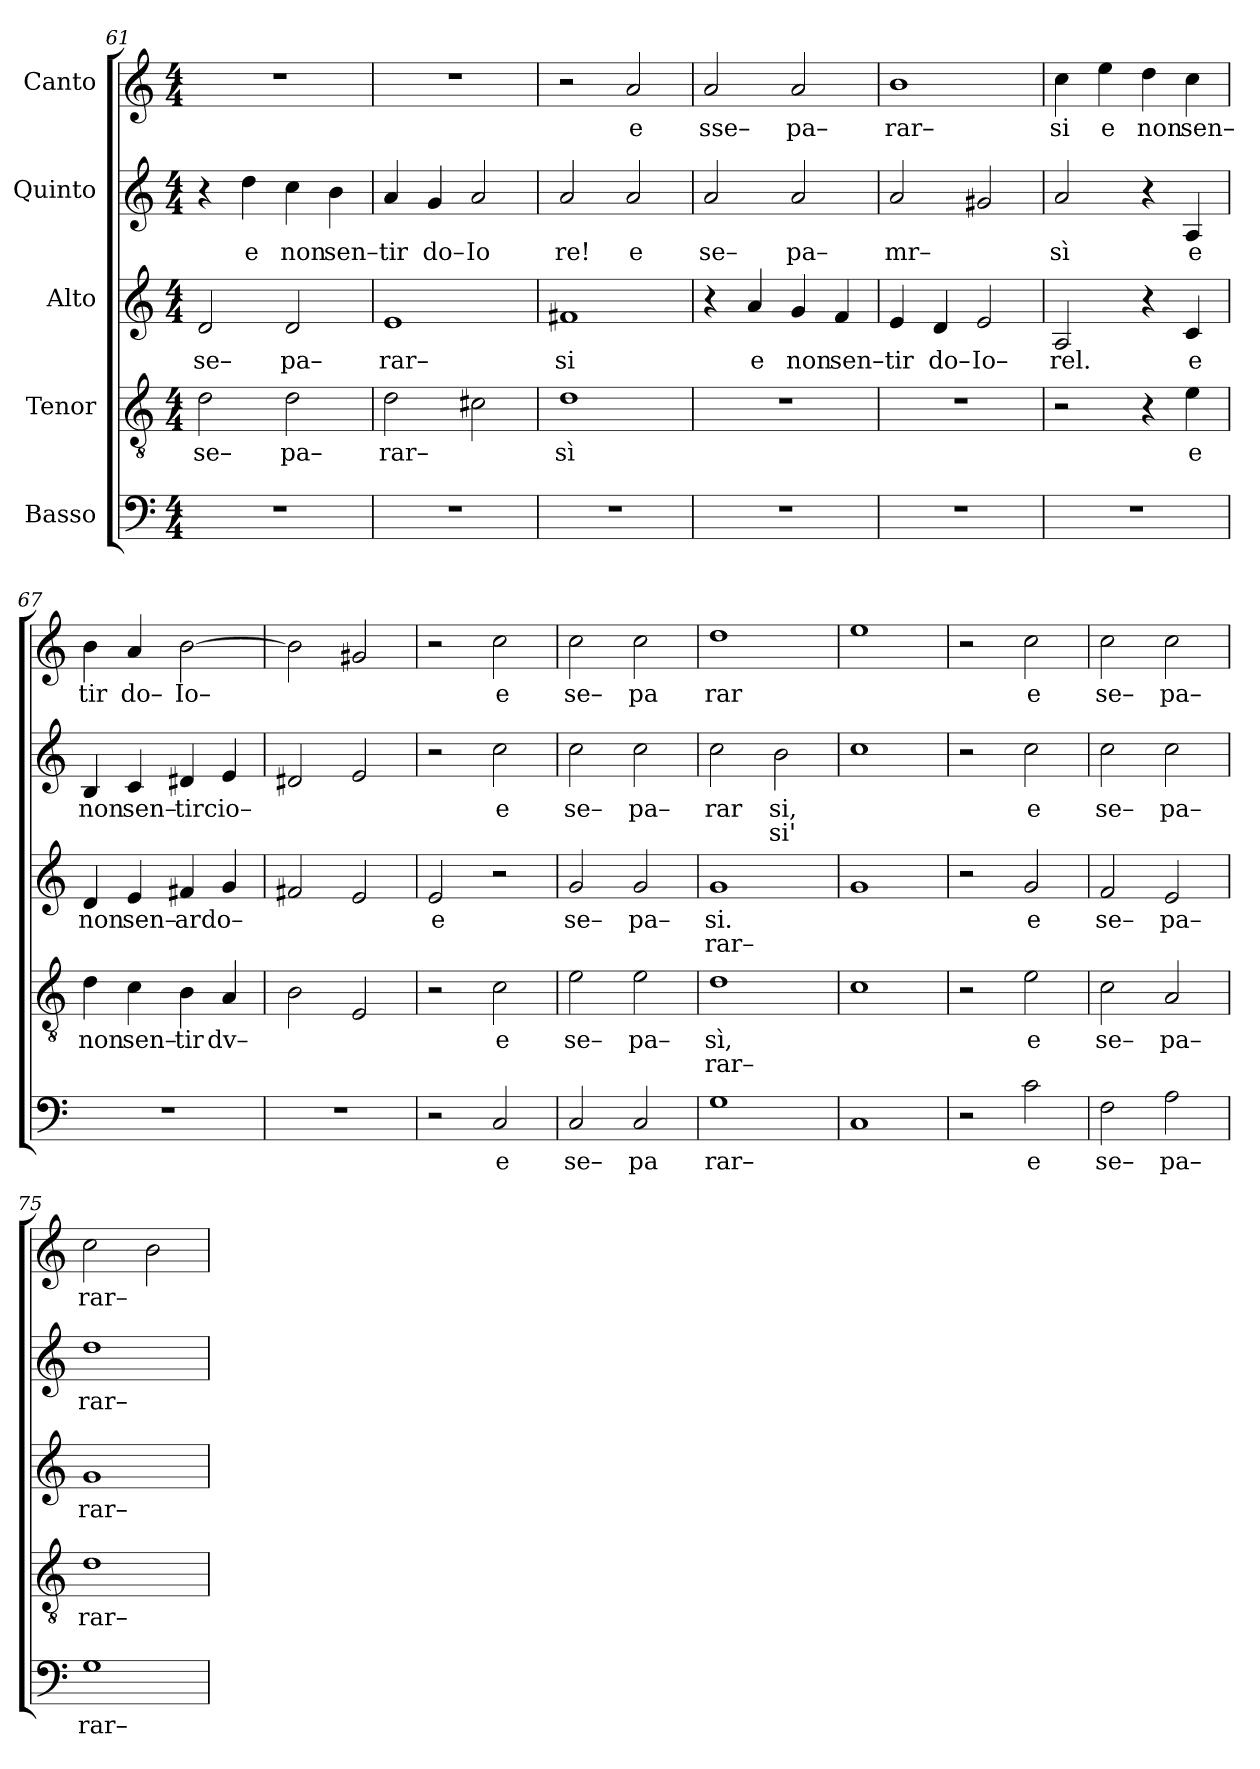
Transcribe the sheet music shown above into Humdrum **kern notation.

**kern	**text	**kern	**text	**text	**kern	**text	**text	**kern	**text	**text	**kern	**text
*part5	*part5	*part4	*part4	*part4	*part3	*part3	*part3	*part2	*part2	*part2	*part1	*part1
*staff5	*staff5	*staff4	*staff4	*staff4	*staff3	*staff3	*staff3	*staff2	*staff2	*staff2	*staff1	*staff1
*I"Basso	*	*I"Tenor	*	*	*I"Alto	*	*	*I"Quinto	*	*	*I"Canto	*
*clefF4	*	*clefGv2	*	*	*clefG2	*	*	*clefG2	*	*	*clefG2	*
*k[]	*	*k[]	*	*	*k[]	*	*	*k[]	*	*	*k[]	*
*M4/4	*	*M4/4	*	*	*M4/4	*	*	*M4/4	*	*	*M4/4	*
=61	=61	=61	=61	=61	=61	=61	=61	=61	=61	=61	=61	=61
!	!	!	!LO:LY:b	!	!	!LO:LY:b	!	!	!	!	!	!
1r	.	2d\	se–	.	2d/	se–	.	4r	.	.	1r	.
!	!	!	!	!	!	!	!	!	!LO:LY:b	!	!	!
.	.	.	.	.	.	.	.	4dd\	e	.	.	.
!	!	!	!LO:LY:b	!	!	!LO:LY:b	!	!	!LO:LY:b	!	!	!
.	.	2d\	pa–	.	2d/	pa–	.	4cc\	non	.	.	.
!	!	!	!	!	!	!	!	!	!LO:LY:b	!	!	!
.	.	.	.	.	.	.	.	4b\	sen–	.	.	.
=62	=62	=62	=62	=62	=62	=62	=62	=62	=62	=62	=62	=62
!	!	!	!LO:LY:b	!	!	!LO:LY:b	!	!	!LO:LY:b	!	!	!
1r	.	2d\	rar–	.	1e	rar–	.	4a/	tir	.	1r	.
!	!	!	!	!	!	!	!	!	!LO:LY:b	!	!	!
.	.	.	.	.	.	.	.	4g/	do–	.	.	.
!	!	!	!	!	!	!	!	!	!LO:LY:b	!	!	!
.	.	2c#X\	.	.	.	.	.	2a/	Io	.	.	.
=63	=63	=63	=63	=63	=63	=63	=63	=63	=63	=63	=63	=63
!	!	!	!LO:LY:b	!	!	!LO:LY:b	!	!	!LO:LY:b	!	!	!
1r	.	1d	sì	.	1f#X	si	.	2a/	re!	.	2r	.
!	!	!	!	!	!	!	!	!	!LO:LY:b	!	!	!LO:LY:b
.	.	.	.	.	.	.	.	2a/	e	.	2a/	e
=64	=64	=64	=64	=64	=64	=64	=64	=64	=64	=64	=64	=64
!	!	!	!	!	!	!	!	!	!LO:LY:b	!	!	!LO:LY:b
1r	.	1r	.	.	4r	.	.	2a/	se–	.	2a/	sse–
!	!	!	!	!	!	!LO:LY:b	!	!	!	!	!	!
.	.	.	.	.	4a/	e	.	.	.	.	.	.
!	!	!	!	!	!	!LO:LY:b	!	!	!LO:LY:b	!	!	!LO:LY:b
.	.	.	.	.	4g/	non	.	2a/	pa–	.	2a/	pa–
!	!	!	!	!	!	!LO:LY:b	!	!	!	!	!	!
.	.	.	.	.	4f/	sen–	.	.	.	.	.	.
=65	=65	=65	=65	=65	=65	=65	=65	=65	=65	=65	=65	=65
!	!	!	!	!	!	!LO:LY:b	!	!	!LO:LY:b	!	!	!LO:LY:b
1r	.	1r	.	.	4e/	tir	.	2a/	mr–	.	1b	rar–
!	!	!	!	!	!	!LO:LY:b	!	!	!	!	!	!
.	.	.	.	.	4d/	do–	.	.	.	.	.	.
!	!	!	!	!	!	!LO:LY:b	!	!	!	!	!	!
.	.	.	.	.	2e/	Io–	.	2g#X/	.	.	.	.
=66	=66	=66	=66	=66	=66	=66	=66	=66	=66	=66	=66	=66
!	!	!	!	!	!	!LO:LY:b	!	!	!LO:LY:b	!	!	!LO:LY:b
1r	.	2r	.	.	2A/	rel.	.	2a/	sì	.	4cc\	si
!	!	!	!	!	!	!	!	!	!	!	!	!LO:LY:b
.	.	.	.	.	.	.	.	.	.	.	4ee\	e
!	!	!	!	!	!	!	!	!	!	!	!	!LO:LY:b
.	.	4r	.	.	4r	.	.	4r	.	.	4dd\	non
!	!	!	!LO:LY:b	!	!	!LO:LY:b	!	!	!LO:LY:b	!	!	!LO:LY:b
.	.	4e\	e	.	4c/	e	.	4A/	e	.	4cc\	sen–
=67	=67	=67	=67	=67	=67	=67	=67	=67	=67	=67	=67	=67
!	!	!	!LO:LY:b	!	!	!LO:LY:b	!	!	!LO:LY:b	!	!	!LO:LY:b
1r	.	4d\	non	.	4d/	non	.	4B/	non	.	4b\	tir
!	!	!	!LO:LY:b	!	!	!LO:LY:b	!	!	!LO:LY:b	!	!	!LO:LY:b
.	.	4c\	sen–	.	4e/	sen–	.	4c/	sen–	.	4a/	do–
!	!	!	!LO:LY:b	!	!	!LO:LY:b	!	!	!LO:LY:b	!	!	!LO:LY:b
.	.	4B\	tir	.	4f#X/	ar	.	4d#X/	tir	.	[2b\	Io–
!	!	!	!LO:LY:b	!	!	!LO:LY:b	!	!	!LO:LY:b	!	!	!
.	.	4A/	dv–	.	4g/	do–	.	4e/	cio–	.	.	.
=68	=68	=68	=68	=68	=68	=68	=68	=68	=68	=68	=68	=68
1r	.	2B\	.	.	2f#X/	.	.	2d#X/	.	.	2b\]	.
.	.	2E/	.	.	2e/	.	.	2e/	.	.	2g#X/	.
=69	=69	=69	=69	=69	=69	=69	=69	=69	=69	=69	=69	=69
!	!	!	!	!	!	!LO:LY:b	!	!	!	!	!	!
2r	.	2r	.	.	2e/	e	.	2r	.	.	2r	.
!	!LO:LY:b	!	!LO:LY:b	!	!	!	!	!	!LO:LY:b	!	!	!LO:LY:b
2C/	e	2c\	e	.	2r	.	.	2cc\	e	.	2cc\	e
=70	=70	=70	=70	=70	=70	=70	=70	=70	=70	=70	=70	=70
!	!LO:LY:b	!	!LO:LY:b	!	!	!LO:LY:b	!	!	!LO:LY:b	!	!	!LO:LY:b
2C/	se–	2e\	se–	.	2g/	se–	.	2cc\	se–	.	2cc\	se–
!	!LO:LY:b	!	!LO:LY:b	!	!	!LO:LY:b	!	!	!LO:LY:b	!	!	!LO:LY:b
2C/	pa	2e\	pa–	.	2g/	pa–	.	2cc\	pa–	.	2cc\	pa
=71	=71	=71	=71	=71	=71	=71	=71	=71	=71	=71	=71	=71
!	!LO:LY:b	!	!LO:LY:b	!LO:LY:b	!	!LO:LY:b	!LO:LY:b	!	!LO:LY:b	!	!	!LO:LY:b
1G	rar–	1d	sì,	rar–	1g	si.	rar–	2cc\	rar	.	1dd	rar
!	!	!	!	!	!	!	!	!	!LO:LY:b	!LO:LY:b	!	!
.	.	.	.	.	.	.	.	2b\	si,	si'	.	.
=72	=72	=72	=72	=72	=72	=72	=72	=72	=72	=72	=72	=72
1C	.	1c	.	.	1g	.	.	1cc	.	.	1ee	.
=73	=73	=73	=73	=73	=73	=73	=73	=73	=73	=73	=73	=73
2r	.	2r	.	.	2r	.	.	2r	.	.	2r	.
!	!LO:LY:b	!	!LO:LY:b	!	!	!LO:LY:b	!	!	!LO:LY:b	!	!	!LO:LY:b
2c\	e	2e\	e	.	2g/	e	.	2cc\	e	.	2cc\	e
=74	=74	=74	=74	=74	=74	=74	=74	=74	=74	=74	=74	=74
!	!LO:LY:b	!	!LO:LY:b	!	!	!LO:LY:b	!	!	!LO:LY:b	!	!	!LO:LY:b
2F\	se–	2c\	se–	.	2f/	se–	.	2cc\	se–	.	2cc\	se–
!	!LO:LY:b	!	!LO:LY:b	!	!	!LO:LY:b	!	!	!LO:LY:b	!	!	!LO:LY:b
2A\	pa–	2A/	pa–	.	2e/	pa–	.	2cc\	pa–	.	2cc\	pa–
=75	=75	=75	=75	=75	=75	=75	=75	=75	=75	=75	=75	=75
!	!LO:LY:b	!	!LO:LY:b	!	!	!LO:LY:b	!	!	!LO:LY:b	!	!	!LO:LY:b
1G	rar–	1d	rar–	.	1g	rar–	.	1dd	rar–	.	2cc\	rar–
.	.	.	.	.	.	.	.	.	.	.	2b\	.
=	=	=	=	=	=	=	=	=	=	=	=	=
*-	*-	*-	*-	*-	*-	*-	*-	*-	*-	*-	*-	*-
